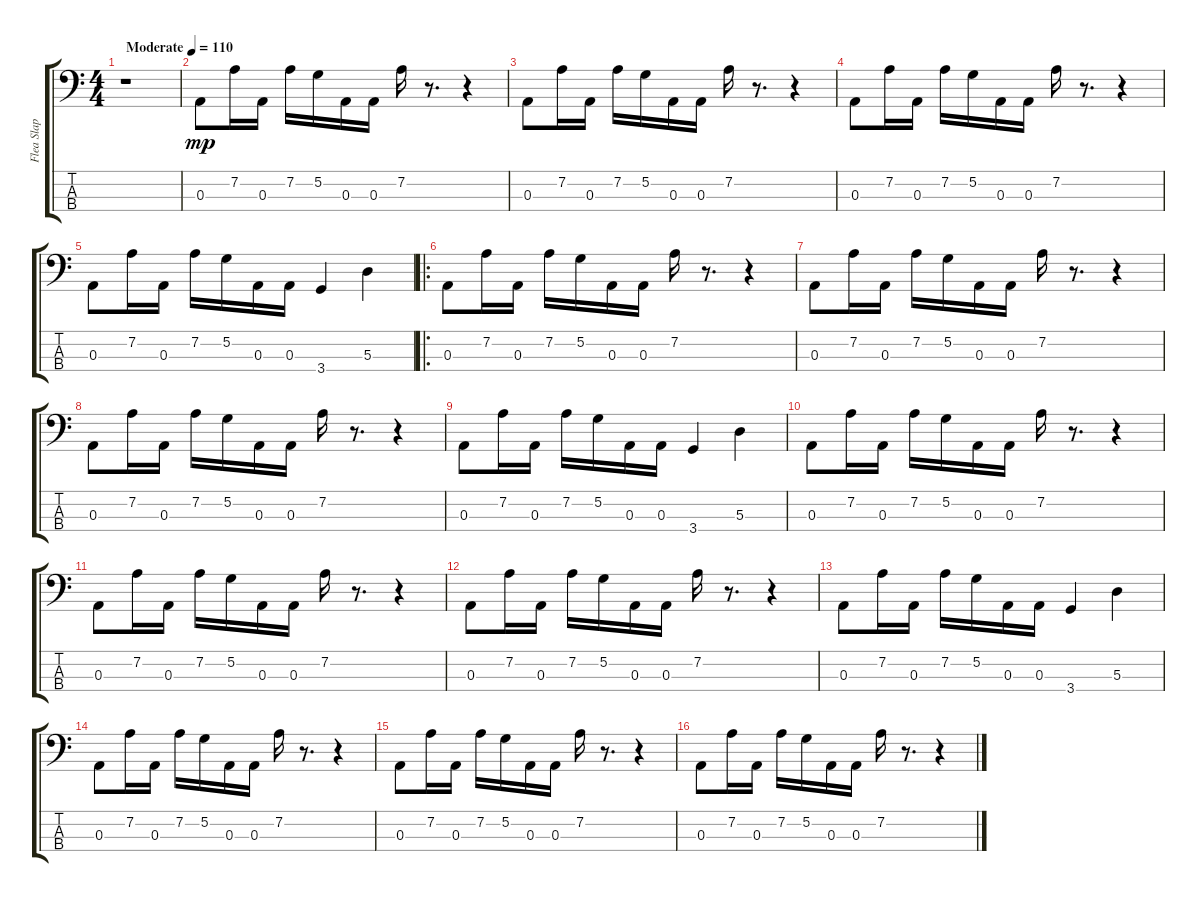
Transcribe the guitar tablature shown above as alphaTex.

\track ("Flea Slap" "Flea Slap") {instrument slapbass1}
\staff {score tabs}
\tuning (G2 D2 A1 E1) {hide}
\ts (4 4)
\tempo (110 "Moderate")
\clef f4
\ks c
r.1{dy mp instrument slapbass1} |
0.3.8 7.2.16 0.3.16 7.2.16 5.2.16 0.3.16 0.3.16 7.2.16 r.8{d} r.4 |
0.3.8 7.2.16 0.3.16 7.2.16 5.2.16 0.3.16 0.3.16 7.2.16 r.8{d} r.4 |
0.3.8 7.2.16 0.3.16 7.2.16 5.2.16 0.3.16 0.3.16 7.2.16 r.8{d} r.4 |
0.3.8 7.2.16 0.3.16 7.2.16 5.2.16 0.3.16 0.3.16 3.4.4 5.3.4 |
\ro
0.3.8 7.2.16 0.3.16 7.2.16 5.2.16 0.3.16 0.3.16 7.2.16 r.8{d} r.4 |
0.3.8 7.2.16 0.3.16 7.2.16 5.2.16 0.3.16 0.3.16 7.2.16 r.8{d} r.4 |
0.3.8 7.2.16 0.3.16 7.2.16 5.2.16 0.3.16 0.3.16 7.2.16 r.8{d} r.4 |
0.3.8 7.2.16 0.3.16 7.2.16 5.2.16 0.3.16 0.3.16 3.4.4 5.3.4 |
0.3.8 7.2.16 0.3.16 7.2.16 5.2.16 0.3.16 0.3.16 7.2.16 r.8{d} r.4 |
0.3.8 7.2.16 0.3.16 7.2.16 5.2.16 0.3.16 0.3.16 7.2.16 r.8{d} r.4 |
0.3.8 7.2.16 0.3.16 7.2.16 5.2.16 0.3.16 0.3.16 7.2.16 r.8{d} r.4 |
0.3.8 7.2.16 0.3.16 7.2.16 5.2.16 0.3.16 0.3.16 3.4.4 5.3.4 |
0.3.8 7.2.16 0.3.16 7.2.16 5.2.16 0.3.16 0.3.16 7.2.16 r.8{d} r.4 |
0.3.8 7.2.16 0.3.16 7.2.16 5.2.16 0.3.16 0.3.16 7.2.16 r.8{d} r.4 |
0.3.8 7.2.16 0.3.16 7.2.16 5.2.16 0.3.16 0.3.16 7.2.16 r.8{d} r.4
